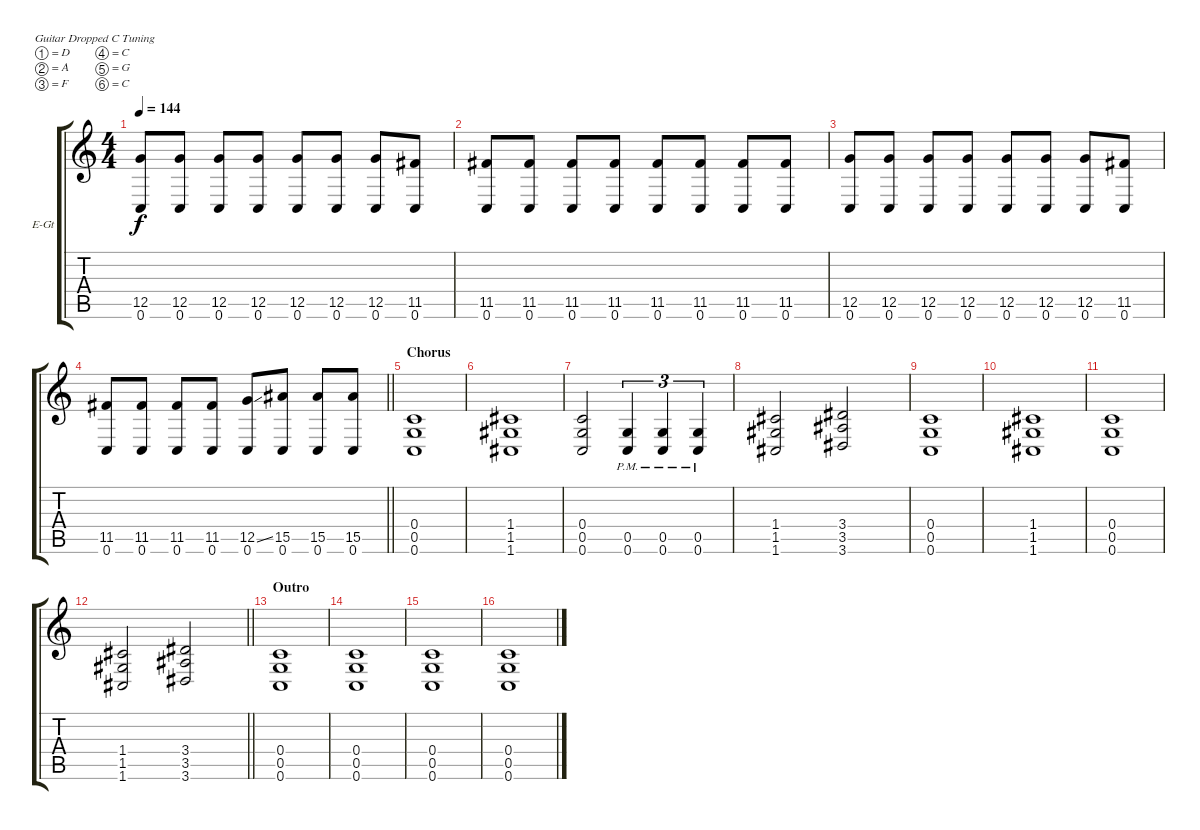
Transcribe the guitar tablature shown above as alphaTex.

\bracketExtendMode groupsimilarinstruments
\firstSystemTrackNameOrientation horizontal
\otherSystemsTrackNameOrientation horizontal
\track ("Richard" "E-Gt") {instrument overdrivenguitar}
\staff {score tabs}
\tuning (D4 A3 F3 C3 G2 C2)
\ts (4 4)
\tempo 144
\clef g2
\ks c
(12.5 0.6).8{dy f} (12.5 0.6).8 (12.5 0.6).8 (12.5 0.6).8 (12.5 0.6).8 (12.5 0.6).8 (12.5 0.6).8 (11.5 0.6).8 |
(11.5 0.6).8 (11.5 0.6).8 (11.5 0.6).8 (11.5 0.6).8 (11.5 0.6).8 (11.5 0.6).8 (11.5 0.6).8 (11.5 0.6).8 |
(12.5 0.6).8 (12.5 0.6).8 (12.5 0.6).8 (12.5 0.6).8 (12.5 0.6).8 (12.5 0.6).8 (12.5 0.6).8 (11.5 0.6).8 |
\barLineRight lightlight
(11.5 0.6).8 (11.5 0.6).8 (11.5 0.6).8 (11.5 0.6).8 (12.5{ss} 0.6).8 (15.5 0.6).8 (15.5 0.6).8 (15.5 0.6).8 |
\section ("" "Chorus")
(0.4 0.5 0.6).1 |
(1.4 1.5 1.6).1 |
(0.4 0.5 0.6).2 (0.5 0.6{pm}).4{tu (3 2)} (0.5 0.6{pm}).4{tu (3 2)} (0.5 0.6{pm}).4{tu (3 2)} |
(1.4 1.5 1.6).2 (3.4 3.5 3.6).2 |
(0.4 0.5 0.6).1 |
(1.4 1.5 1.6).1 |
(0.4 0.5 0.6).1 |
\barLineRight lightlight
(1.4 1.5 1.6).2 (3.4 3.5 3.6).2 |
\section ("" "Outro")
(0.4 0.5 0.6).1 |
(0.4 0.5 0.6).1 |
(0.4 0.5 0.6).1 |
(0.4 0.5 0.6).1
